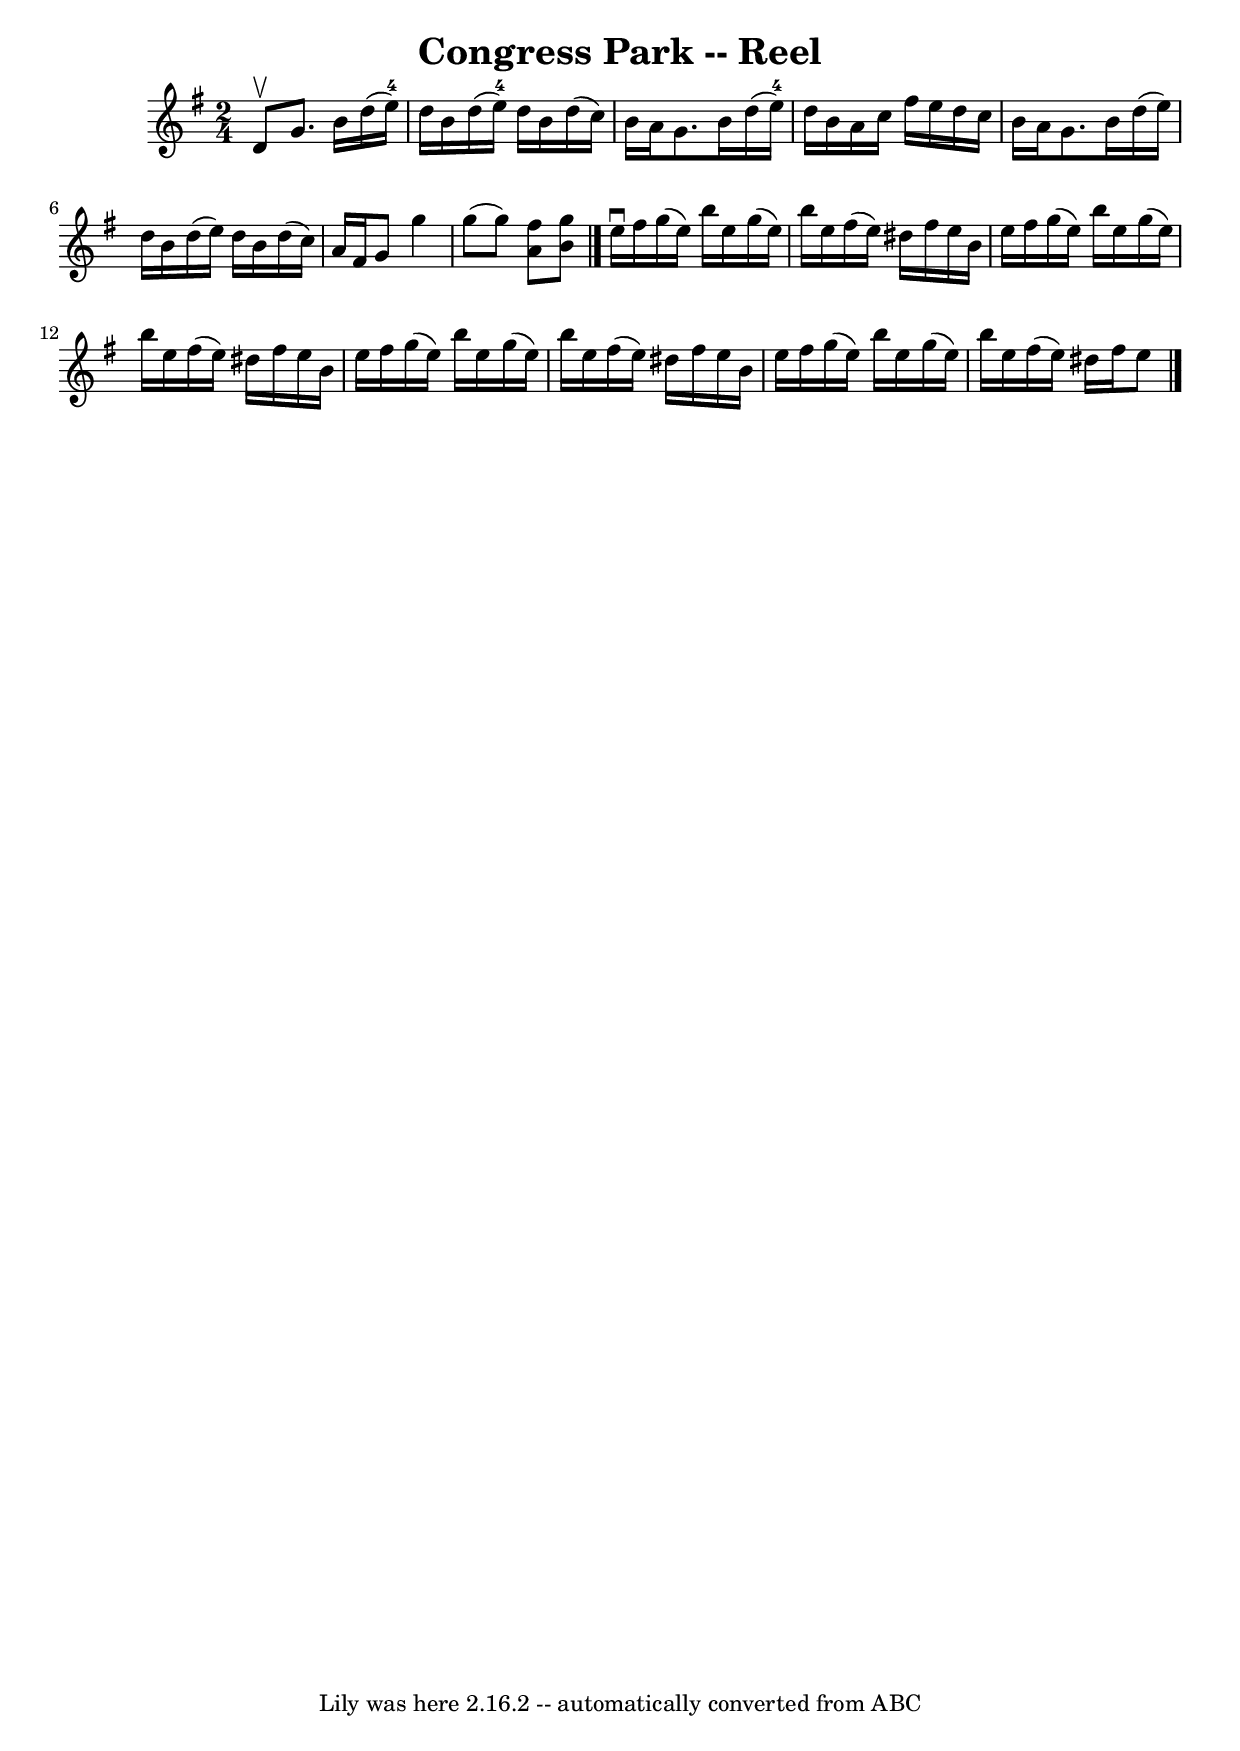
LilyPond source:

\version "2.7.40"
\include "Mammoth.ily"
\header {
	book = "Ryan's Mammoth Collection"
	crossRefNumber = "1"
	footnotes = "\\\\147"
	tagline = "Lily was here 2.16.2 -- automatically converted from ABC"
	title = "Congress Park -- Reel"
}
voicedefault =  {
\set Score.defaultBarType = "empty"

\time 2/4 \key g \major d'8^\upbow |
 g'8. b'16 d''16 (
e''16-4) d''16 b'16    |
 d''16 (e''16-4) d''16    
b'16 d''16 (c''16) b'16 a'16    |
 g'8. b'16 d''16 
(e''16-4) d''16 b'16    |
 a'16 c''16 fis''16    
e''16 d''16 c''16 b'16 a'16    |
 g'8. b'16 d''16 (
 e''16) d''16 b'16    |
 d''16 (e''16) d''16 b'16   
 d''16 (c''16) a'16 fis'16    |
 g'8 g''4 g''8 (
|
 g''8) << a'8 fis''8   >> << b'8 g''8   >>   \bar "|."   
 e''16^\downbow fis''16  |
 g''16 (e''16) b''16 e''16  
 g''16 (e''16) b''16 e''16    |
 fis''16 (e''16)   
dis''16 fis''16 e''16 b'16 e''16 fis''16    |
 g''16 (
e''16) b''16 e''16 g''16 (e''16) b''16 e''16    |
  
 fis''16 (e''16) dis''16 fis''16 e''16 b'16 e''16    
fis''16    |
 g''16 (e''16) b''16 e''16 g''16 (e''16 
) b''16 e''16    |
 fis''16 (e''16) dis''16 fis''16   
 e''16 b'16 e''16 fis''16    |
 g''16 (e''16) b''16    
e''16 g''16 (e''16) b''16 e''16    |
 fis''16 (e''16  
-) dis''16 fis''16 e''8    \bar "|."   
}

\score{
    <<

	\context Staff="default"
	{
	    \voicedefault 
	}

    >>
	\layout {
	}
	\midi {}
}
